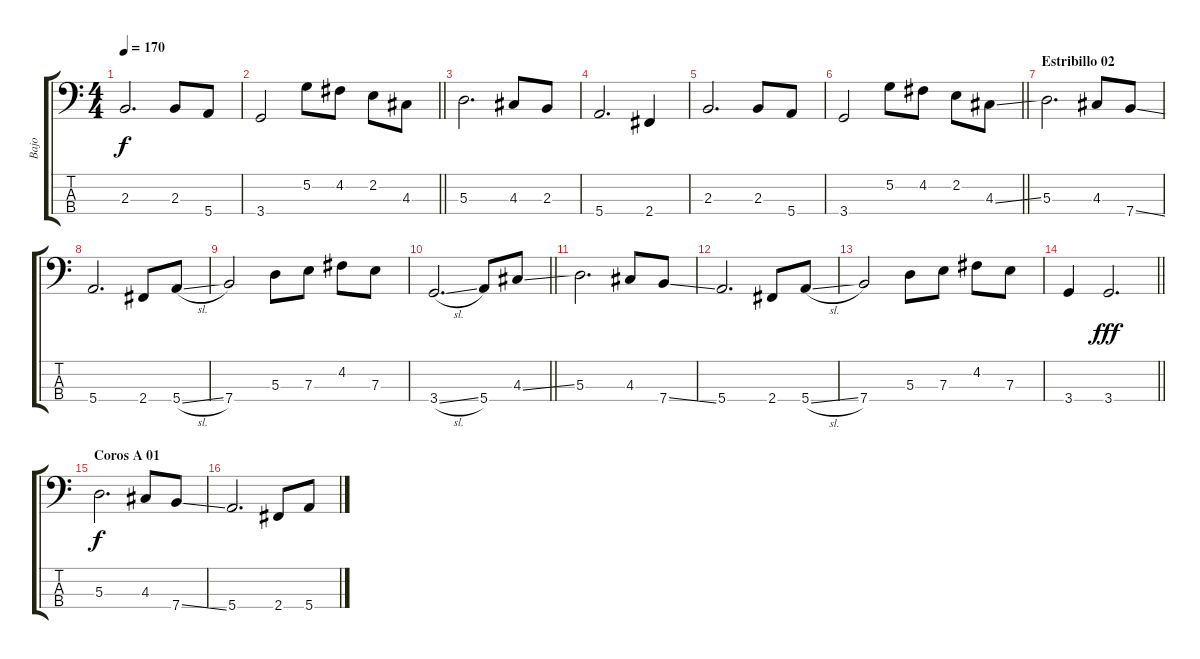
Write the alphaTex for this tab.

\track ("Bajo" "Bajo") {instrument electricbassfinger}
\staff {score tabs}
\tuning (G2 D2 A1 E1) {hide}
\ts (4 4)
\tempo 170
\clef f4
\ks c
2.3.2{d dy f} 2.3.8 5.4.8 |
\barLineRight lightlight
3.4.2 5.2.8 4.2.8 2.2.8 4.3.8 |
5.3.2{d} 4.3.8 2.3.8 |
5.4.2{d} 2.4.4 |
2.3.2{d} 2.3.8 5.4.8 |
\barLineRight lightlight
3.4.2 5.2.8 4.2.8 2.2.8 4.3{ss}.8 |
\section ("" "Estribillo 02")
5.3.2{d} 4.3.8 7.4{ss}.8 |
5.4.2{d} 2.4.8 5.4{sl}.8 |
7.4.2 5.3.8 7.3.8 4.2.8 7.3.8 |
\barLineRight lightlight
3.4{sl}.2{d} 5.4.8 4.3{ss}.8 |
5.3.2{d} 4.3.8 7.4{ss}.8 |
5.4.2{d} 2.4.8 5.4{sl}.8 |
7.4.2 5.3.8 7.3.8 4.2.8 7.3.8 |
\barLineRight lightlight
3.4.4 3.4.2{d dy fff} |
\section ("" "Coros A 01")
5.3.2{d dy f} 4.3.8 7.4{ss}.8 |
5.4.2{d} 2.4.8 5.4{sl}.8
